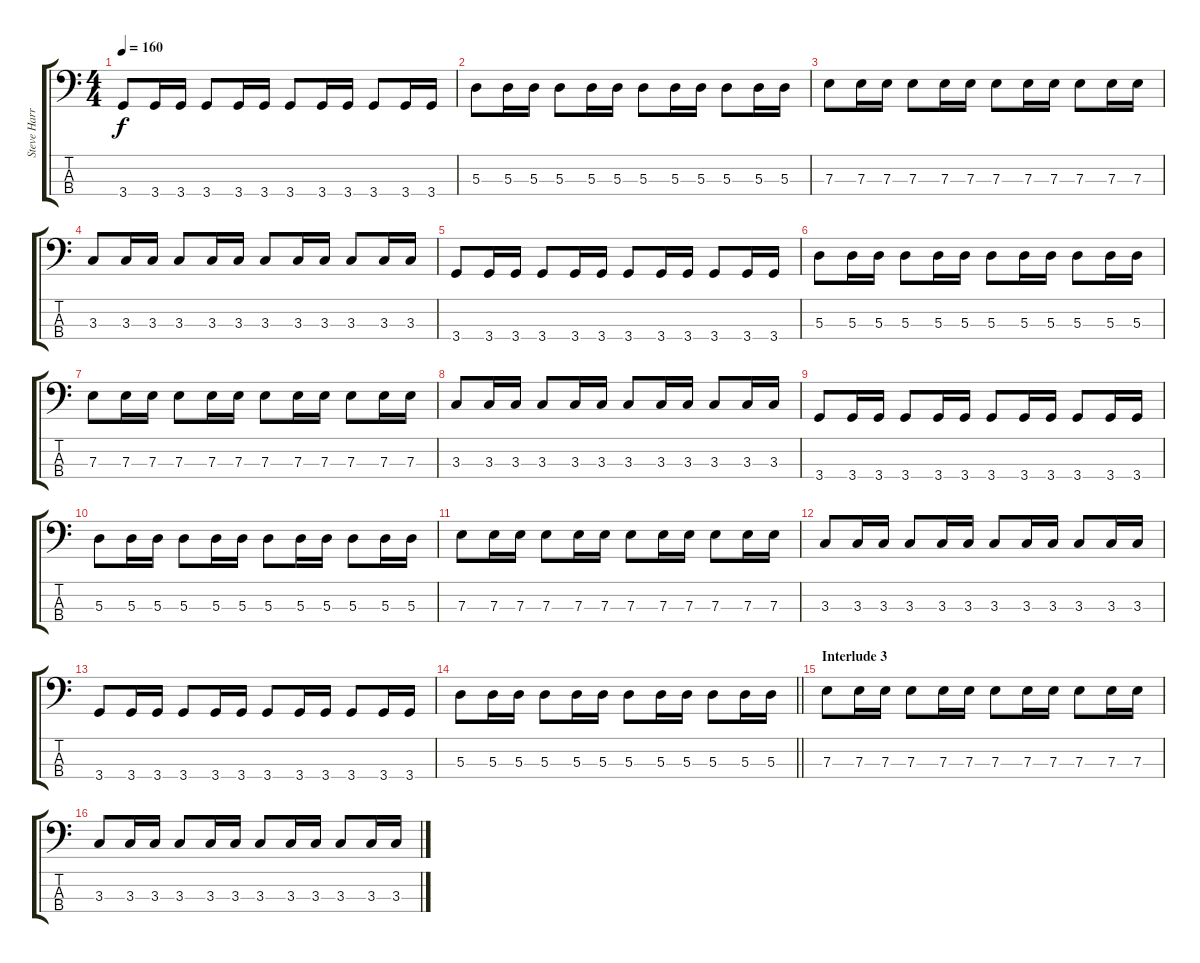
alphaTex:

\track ("Steve Harris" "Steve Harr") {instrument electricbassfinger}
\staff {score tabs}
\tuning (G2 D2 A1 E1) {hide}
\ts (4 4)
\tempo 160
\clef f4
\ks c
3.4.8{dy f} 3.4.16 3.4.16 3.4.8 3.4.16 3.4.16 3.4.8 3.4.16 3.4.16 3.4.8 3.4.16 3.4.16 |
5.3.8 5.3.16 5.3.16 5.3.8 5.3.16 5.3.16 5.3.8 5.3.16 5.3.16 5.3.8 5.3.16 5.3.16 |
7.3.8 7.3.16 7.3.16 7.3.8 7.3.16 7.3.16 7.3.8 7.3.16 7.3.16 7.3.8 7.3.16 7.3.16 |
3.3.8 3.3.16 3.3.16 3.3.8 3.3.16 3.3.16 3.3.8 3.3.16 3.3.16 3.3.8 3.3.16 3.3.16 |
3.4.8 3.4.16 3.4.16 3.4.8 3.4.16 3.4.16 3.4.8 3.4.16 3.4.16 3.4.8 3.4.16 3.4.16 |
5.3.8 5.3.16 5.3.16 5.3.8 5.3.16 5.3.16 5.3.8 5.3.16 5.3.16 5.3.8 5.3.16 5.3.16 |
7.3.8 7.3.16 7.3.16 7.3.8 7.3.16 7.3.16 7.3.8 7.3.16 7.3.16 7.3.8 7.3.16 7.3.16 |
3.3.8 3.3.16 3.3.16 3.3.8 3.3.16 3.3.16 3.3.8 3.3.16 3.3.16 3.3.8 3.3.16 3.3.16 |
3.4.8 3.4.16 3.4.16 3.4.8 3.4.16 3.4.16 3.4.8 3.4.16 3.4.16 3.4.8 3.4.16 3.4.16 |
5.3.8 5.3.16 5.3.16 5.3.8 5.3.16 5.3.16 5.3.8 5.3.16 5.3.16 5.3.8 5.3.16 5.3.16 |
7.3.8 7.3.16 7.3.16 7.3.8 7.3.16 7.3.16 7.3.8 7.3.16 7.3.16 7.3.8 7.3.16 7.3.16 |
3.3.8 3.3.16 3.3.16 3.3.8 3.3.16 3.3.16 3.3.8 3.3.16 3.3.16 3.3.8 3.3.16 3.3.16 |
3.4.8 3.4.16 3.4.16 3.4.8 3.4.16 3.4.16 3.4.8 3.4.16 3.4.16 3.4.8 3.4.16 3.4.16 |
\barLineRight lightlight
5.3.8 5.3.16 5.3.16 5.3.8 5.3.16 5.3.16 5.3.8 5.3.16 5.3.16 5.3.8 5.3.16 5.3.16 |
\section ("" "Interlude 3")
7.3.8 7.3.16 7.3.16 7.3.8 7.3.16 7.3.16 7.3.8 7.3.16 7.3.16 7.3.8 7.3.16 7.3.16 |
3.3.8 3.3.16 3.3.16 3.3.8 3.3.16 3.3.16 3.3.8 3.3.16 3.3.16 3.3.8 3.3.16 3.3.16
